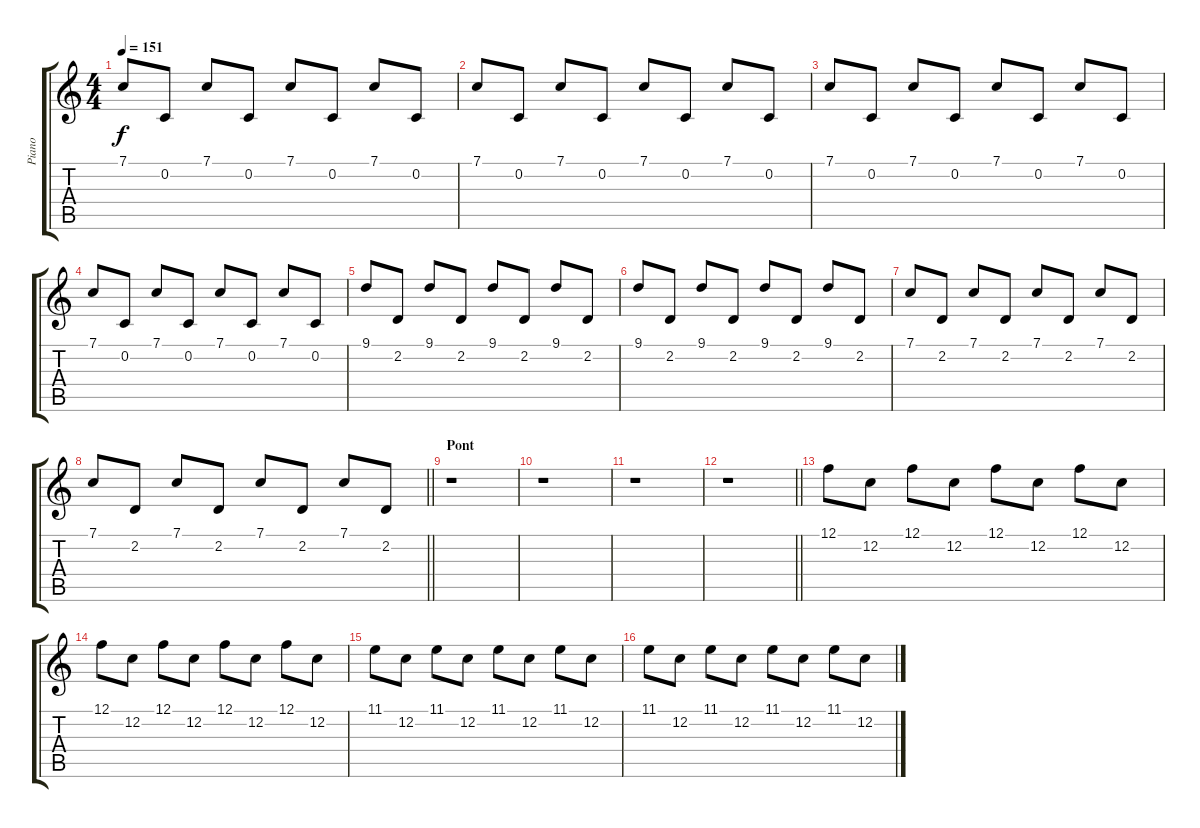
\track ("Piano" "Piano") {instrument brightacousticpiano}
\staff {score tabs}
\tuning (F4 C4 Ab3 Eb3 Bb2 F2) {hide}
\ts (4 4)
\tempo 151
\clef g2
\ks c
7.1.8{dy f} 0.2.8 7.1.8 0.2.8 7.1.8 0.2.8 7.1.8 0.2.8 |
7.1.8 0.2.8 7.1.8 0.2.8 7.1.8 0.2.8 7.1.8 0.2.8 |
7.1.8 0.2.8 7.1.8 0.2.8 7.1.8 0.2.8 7.1.8 0.2.8 |
7.1.8 0.2.8 7.1.8 0.2.8 7.1.8 0.2.8 7.1.8 0.2.8 |
9.1.8 2.2.8 9.1.8 2.2.8 9.1.8 2.2.8 9.1.8 2.2.8 |
9.1.8 2.2.8 9.1.8 2.2.8 9.1.8 2.2.8 9.1.8 2.2.8 |
7.1.8 2.2.8 7.1.8 2.2.8 7.1.8 2.2.8 7.1.8 2.2.8 |
\barLineRight lightlight
7.1.8 2.2.8 7.1.8 2.2.8 7.1.8 2.2.8 7.1.8 2.2.8 |
\section ("" "Pont")
r.1 |
r.1 |
r.1 |
\barLineRight lightlight
r.1 |
12.1.8 12.2.8 12.1.8 12.2.8 12.1.8 12.2.8 12.1.8 12.2.8 |
12.1.8 12.2.8 12.1.8 12.2.8 12.1.8 12.2.8 12.1.8 12.2.8 |
11.1.8 12.2.8 11.1.8 12.2.8 11.1.8 12.2.8 11.1.8 12.2.8 |
11.1.8 12.2.8 11.1.8 12.2.8 11.1.8 12.2.8 11.1.8 12.2.8
